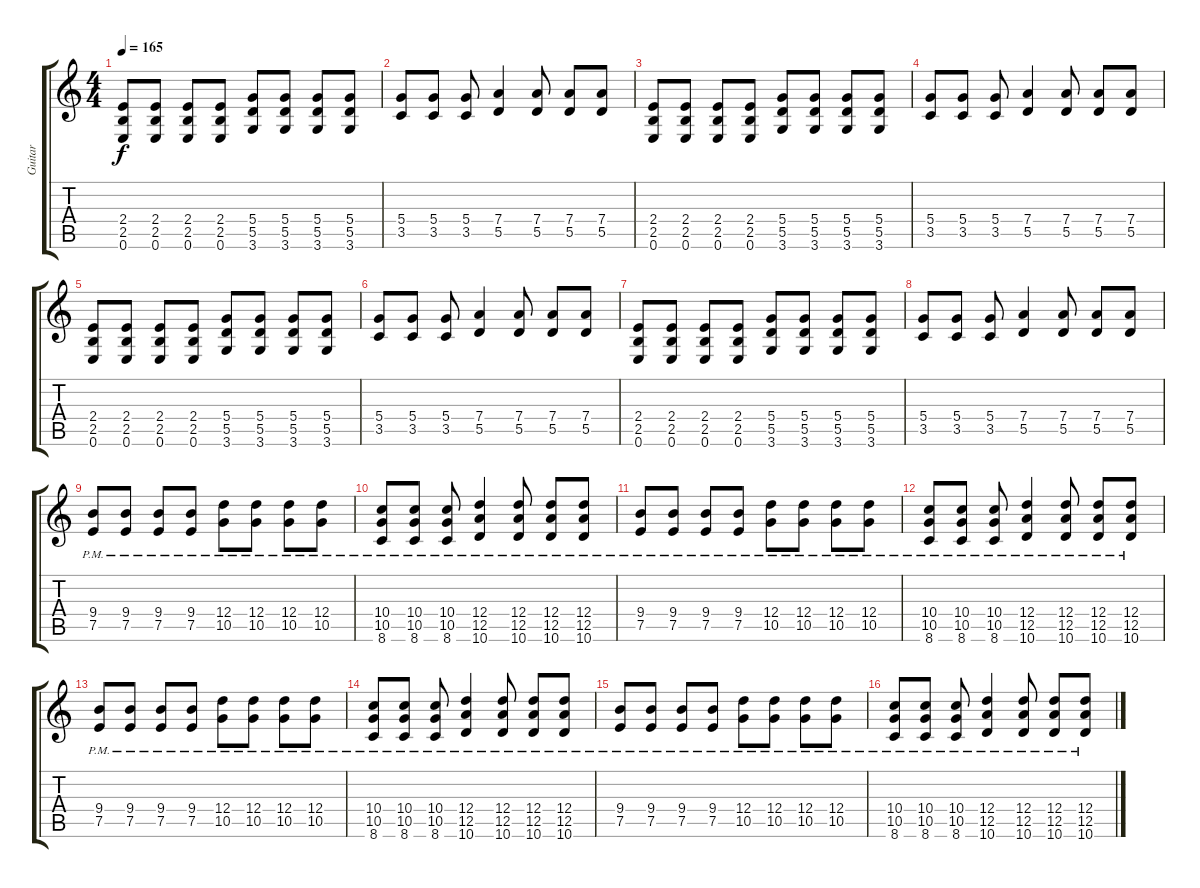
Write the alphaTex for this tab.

\track ("Guitar" "Guitar") {instrument distortionguitar}
\staff {score tabs}
\tuning (E4 B3 G3 D3 A2 E2) {hide}
\ts (4 4)
\tempo 165
\clef g2
\ks c
(2.4 2.5 0.6).8{dy f} (2.4 2.5 0.6).8 (2.4 2.5 0.6).8 (2.4 2.5 0.6).8 (5.4 5.5 3.6).8 (5.4 5.5 3.6).8 (5.4 5.5 3.6).8 (5.4 5.5 3.6).8 |
(5.4 3.5).8 (5.4 3.5).8 (5.4 3.5).8 (7.4 5.5).4 (7.4 5.5).8 (7.4 5.5).8 (7.4 5.5).8 |
(2.4 2.5 0.6).8 (2.4 2.5 0.6).8 (2.4 2.5 0.6).8 (2.4 2.5 0.6).8 (5.4 5.5 3.6).8 (5.4 5.5 3.6).8 (5.4 5.5 3.6).8 (5.4 5.5 3.6).8 |
(5.4 3.5).8 (5.4 3.5).8 (5.4 3.5).8 (7.4 5.5).4 (7.4 5.5).8 (7.4 5.5).8 (7.4 5.5).8 |
(2.4 2.5 0.6).8 (2.4 2.5 0.6).8 (2.4 2.5 0.6).8 (2.4 2.5 0.6).8 (5.4 5.5 3.6).8 (5.4 5.5 3.6).8 (5.4 5.5 3.6).8 (5.4 5.5 3.6).8 |
(5.4 3.5).8 (5.4 3.5).8 (5.4 3.5).8 (7.4 5.5).4 (7.4 5.5).8 (7.4 5.5).8 (7.4 5.5).8 |
(2.4 2.5 0.6).8 (2.4 2.5 0.6).8 (2.4 2.5 0.6).8 (2.4 2.5 0.6).8 (5.4 5.5 3.6).8 (5.4 5.5 3.6).8 (5.4 5.5 3.6).8 (5.4 5.5 3.6).8 |
(5.4 3.5).8 (5.4 3.5).8 (5.4 3.5).8 (7.4 5.5).4 (7.4 5.5).8 (7.4 5.5).8 (7.4 5.5).8 |
(9.4{pm} 7.5{pm}).8 (9.4{pm} 7.5{pm}).8 (9.4{pm} 7.5{pm}).8 (9.4{pm} 7.5{pm}).8 (12.4{pm} 10.5{pm}).8 (12.4{pm} 10.5{pm}).8 (12.4{pm} 10.5{pm}).8 (12.4{pm} 10.5{pm}).8 |
(10.4{pm} 10.5{pm} 8.6{pm}).8 (10.4{pm} 10.5{pm} 8.6{pm}).8 (10.4{pm} 10.5{pm} 8.6{pm}).8 (12.4{pm} 12.5{pm} 10.6{pm}).4 (12.4{pm} 12.5{pm} 10.6{pm}).8 (12.4{pm} 12.5{pm} 10.6{pm}).8 (12.4{pm} 12.5{pm} 10.6{pm}).8 |
(9.4{pm} 7.5{pm}).8 (9.4{pm} 7.5{pm}).8 (9.4{pm} 7.5{pm}).8 (9.4{pm} 7.5{pm}).8 (12.4{pm} 10.5{pm}).8 (12.4{pm} 10.5{pm}).8 (12.4{pm} 10.5{pm}).8 (12.4{pm} 10.5{pm}).8 |
(10.4{pm} 10.5{pm} 8.6{pm}).8 (10.4{pm} 10.5{pm} 8.6{pm}).8 (10.4{pm} 10.5{pm} 8.6{pm}).8 (12.4{pm} 12.5{pm} 10.6{pm}).4 (12.4{pm} 12.5{pm} 10.6{pm}).8 (12.4{pm} 12.5{pm} 10.6{pm}).8 (12.4{pm} 12.5{pm} 10.6{pm}).8 |
(9.4{pm} 7.5{pm}).8 (9.4{pm} 7.5{pm}).8 (9.4{pm} 7.5{pm}).8 (9.4{pm} 7.5{pm}).8 (12.4{pm} 10.5{pm}).8 (12.4{pm} 10.5{pm}).8 (12.4{pm} 10.5{pm}).8 (12.4{pm} 10.5{pm}).8 |
(10.4{pm} 10.5{pm} 8.6{pm}).8 (10.4{pm} 10.5{pm} 8.6{pm}).8 (10.4{pm} 10.5{pm} 8.6{pm}).8 (12.4{pm} 12.5{pm} 10.6{pm}).4 (12.4{pm} 12.5{pm} 10.6{pm}).8 (12.4{pm} 12.5{pm} 10.6{pm}).8 (12.4{pm} 12.5{pm} 10.6{pm}).8 |
(9.4{pm} 7.5{pm}).8 (9.4{pm} 7.5{pm}).8 (9.4{pm} 7.5{pm}).8 (9.4{pm} 7.5{pm}).8 (12.4{pm} 10.5{pm}).8 (12.4{pm} 10.5{pm}).8 (12.4{pm} 10.5{pm}).8 (12.4{pm} 10.5{pm}).8 |
(10.4{pm} 10.5{pm} 8.6{pm}).8 (10.4{pm} 10.5{pm} 8.6{pm}).8 (10.4{pm} 10.5{pm} 8.6{pm}).8 (12.4{pm} 12.5{pm} 10.6{pm}).4 (12.4{pm} 12.5{pm} 10.6{pm}).8 (12.4{pm} 12.5{pm} 10.6{pm}).8 (12.4{pm} 12.5{pm} 10.6{pm}).8
